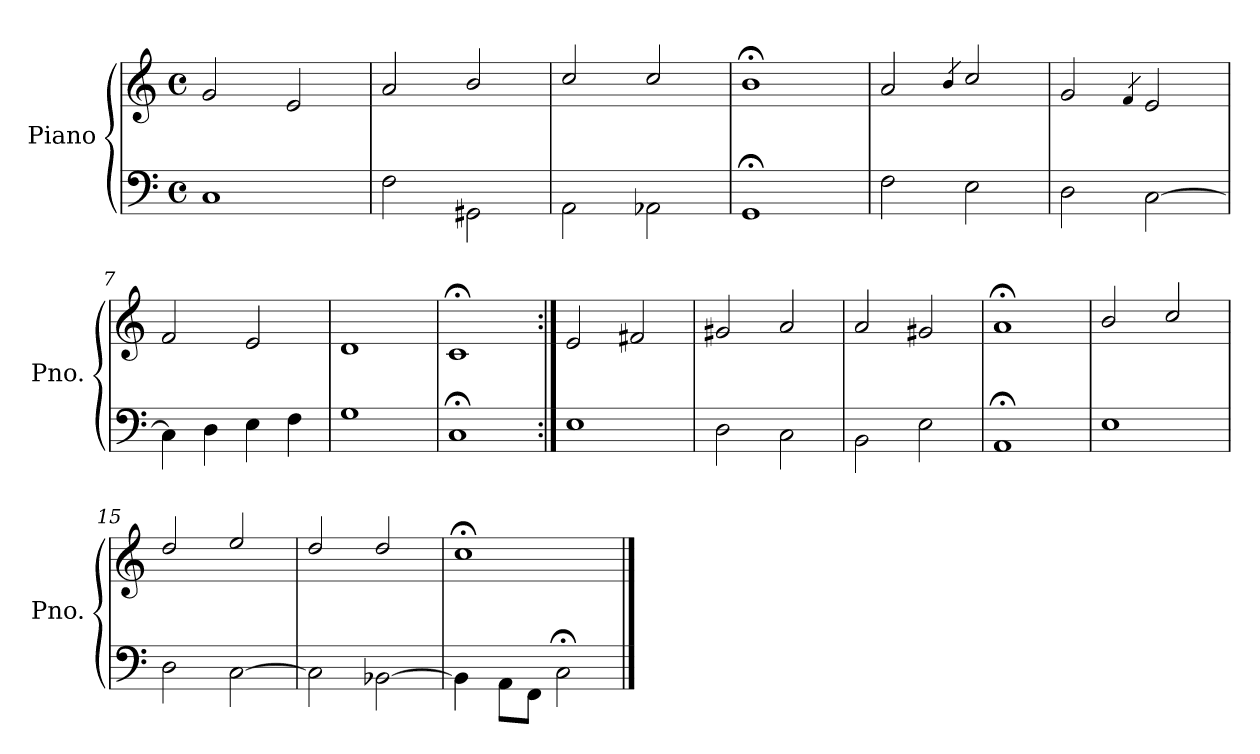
**kern	**kern
*part1	*part1
*staff2	*staff1
*I"Piano	*
*I'Pno.	*
*clefF4	*clefG2
*k[]	*k[]
*M4/4	*M4/4
*met(c)	*met(c)
=1	=1
1C	2g/
.	2e/
=2	=2
2F\	2a/
2GG#X\	2b/
=3	=3
2AA\	2cc/
2AA-X\	2cc/
=4	=4
1GG;	1b;<
=5	=5
2F\	2a/
.	4qb/
2E\	2cc/
=6	=6
2D\	2g/
.	4qf/
[<2C\	2e/
=7	=7
4C\]	2f/
4D\	.
4E\	2e/
4F\	.
=8	=8
1G	1d
=9	=9
1C;	1c;<
!!LO:LB:g=z
=10:|!	=10:|!
1E	2e/
.	2f#Xi/
=11	=11
2D\	2g#X/
2C\	2a/
=12	=12
2BB\	2a/
2E\	2g#X/
=13	=13
1AA;	1a;<
=14	=14
1E	2b/
.	2cc/
=15	=15
2D\	2dd/
[<2C\	2ee/
=16	=16
2C\]	2dd/
[<2BB-X\	2dd/
=17	=17
4BB-\]	1cc;<
8AA\L	.
8FF\J	.
2C;\	.
==	==
*-	*-
